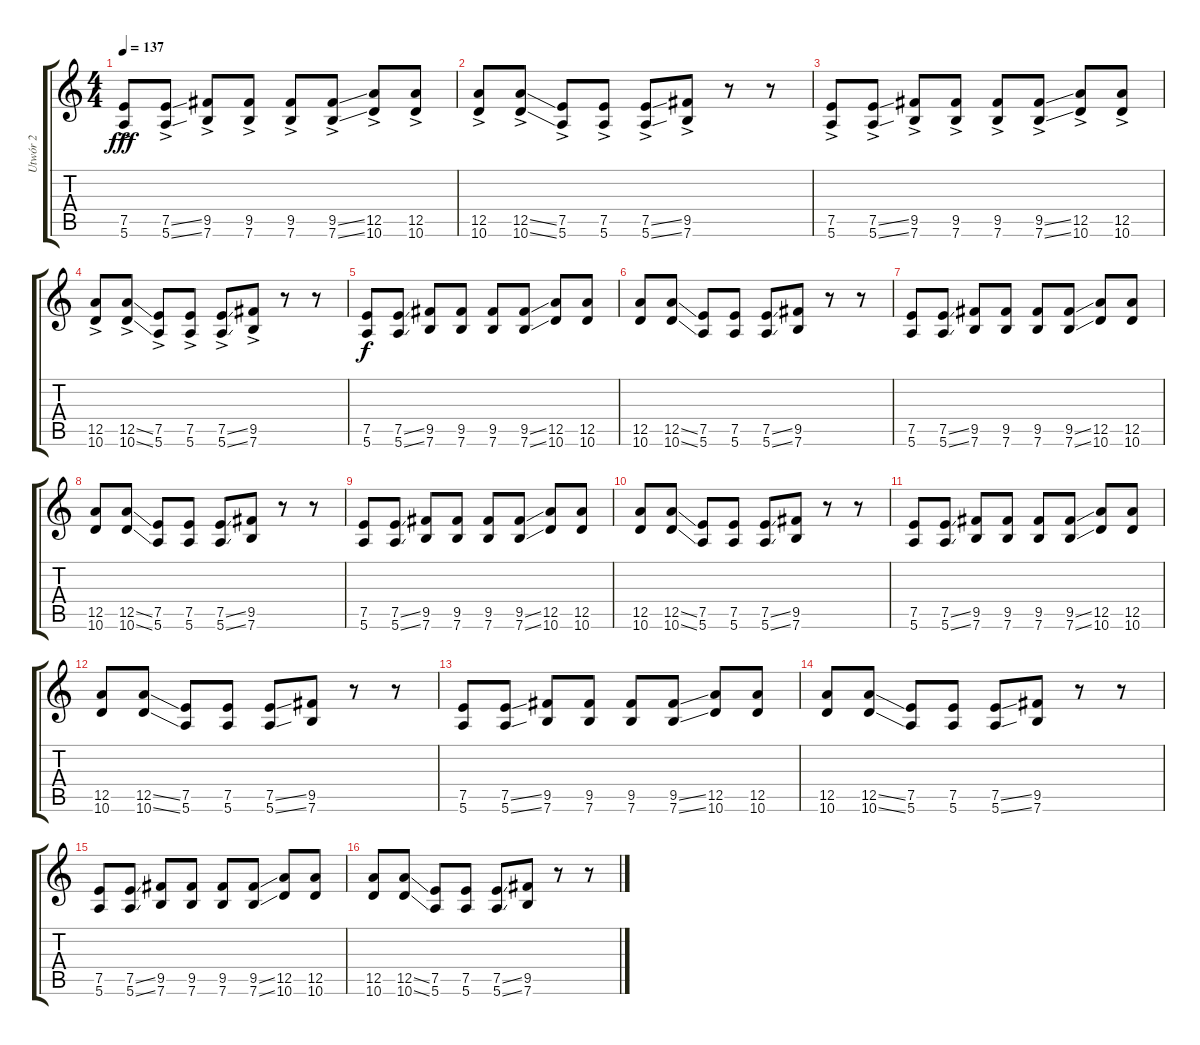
\track ("Utwór 2" "Utwór 2") {instrument electricguitarclean}
\staff {score tabs}
\tuning (E4 B3 G3 D3 A2 E2) {hide}
\ts (4 4)
\tempo 137
\clef g2
\ks c
(7.5 5.6{ac}).8{dy fff instrument electricguitarclean} (7.5{ss} 5.6{ss ac}).8 (9.5 7.6{ac}).8 (9.5 7.6{ac}).8 (9.5 7.6{ac}).8 (9.5{ss} 7.6{ss ac}).8 (12.5 10.6{ac}).8 (12.5 10.6{ac}).8 |
(12.5 10.6{ac}).8 (12.5{ss} 10.6{ss ac}).8 (7.5 5.6{ac}).8 (7.5 5.6{ac}).8 (7.5{ss} 5.6{ss ac}).8 (9.5 7.6{ac}).8 r.8 r.8 |
(7.5 5.6{ac}).8 (7.5{ss} 5.6{ss ac}).8 (9.5 7.6{ac}).8 (9.5 7.6{ac}).8 (9.5 7.6{ac}).8 (9.5{ss} 7.6{ss ac}).8 (12.5 10.6{ac}).8 (12.5 10.6{ac}).8 |
(12.5 10.6{ac}).8 (12.5{ss} 10.6{ss ac}).8 (7.5 5.6{ac}).8 (7.5 5.6{ac}).8 (7.5{ss} 5.6{ss ac}).8 (9.5 7.6{ac}).8 r.8 r.8 |
(7.5 5.6).8{dy f} (7.5{ss} 5.6{ss}).8 (9.5 7.6).8 (9.5 7.6).8 (9.5 7.6).8 (9.5{ss} 7.6{ss}).8 (12.5 10.6).8 (12.5 10.6).8 |
(12.5 10.6).8 (12.5{ss} 10.6{ss}).8 (7.5 5.6).8 (7.5 5.6).8 (7.5{ss} 5.6{ss}).8 (9.5 7.6).8 r.8 r.8 |
(7.5 5.6).8 (7.5{ss} 5.6{ss}).8 (9.5 7.6).8 (9.5 7.6).8 (9.5 7.6).8 (9.5{ss} 7.6{ss}).8 (12.5 10.6).8 (12.5 10.6).8 |
(12.5 10.6).8 (12.5{ss} 10.6{ss}).8 (7.5 5.6).8 (7.5 5.6).8 (7.5{ss} 5.6{ss}).8 (9.5 7.6).8 r.8 r.8 |
(7.5 5.6).8 (7.5{ss} 5.6{ss}).8 (9.5 7.6).8 (9.5 7.6).8 (9.5 7.6).8 (9.5{ss} 7.6{ss}).8 (12.5 10.6).8 (12.5 10.6).8 |
(12.5 10.6).8 (12.5{ss} 10.6{ss}).8 (7.5 5.6).8 (7.5 5.6).8 (7.5{ss} 5.6{ss}).8 (9.5 7.6).8 r.8 r.8 |
(7.5 5.6).8 (7.5{ss} 5.6{ss}).8 (9.5 7.6).8 (9.5 7.6).8 (9.5 7.6).8 (9.5{ss} 7.6{ss}).8 (12.5 10.6).8 (12.5 10.6).8 |
(12.5 10.6).8 (12.5{ss} 10.6{ss}).8 (7.5 5.6).8 (7.5 5.6).8 (7.5{ss} 5.6{ss}).8 (9.5 7.6).8 r.8 r.8 |
(7.5 5.6).8 (7.5{ss} 5.6{ss}).8 (9.5 7.6).8 (9.5 7.6).8 (9.5 7.6).8 (9.5{ss} 7.6{ss}).8 (12.5 10.6).8 (12.5 10.6).8 |
(12.5 10.6).8 (12.5{ss} 10.6{ss}).8 (7.5 5.6).8 (7.5 5.6).8 (7.5{ss} 5.6{ss}).8 (9.5 7.6).8 r.8 r.8 |
(7.5 5.6).8 (7.5{ss} 5.6{ss}).8 (9.5 7.6).8 (9.5 7.6).8 (9.5 7.6).8 (9.5{ss} 7.6{ss}).8 (12.5 10.6).8 (12.5 10.6).8 |
(12.5 10.6).8 (12.5{ss} 10.6{ss}).8 (7.5 5.6).8 (7.5 5.6).8 (7.5{ss} 5.6{ss}).8 (9.5 7.6).8 r.8 r.8
